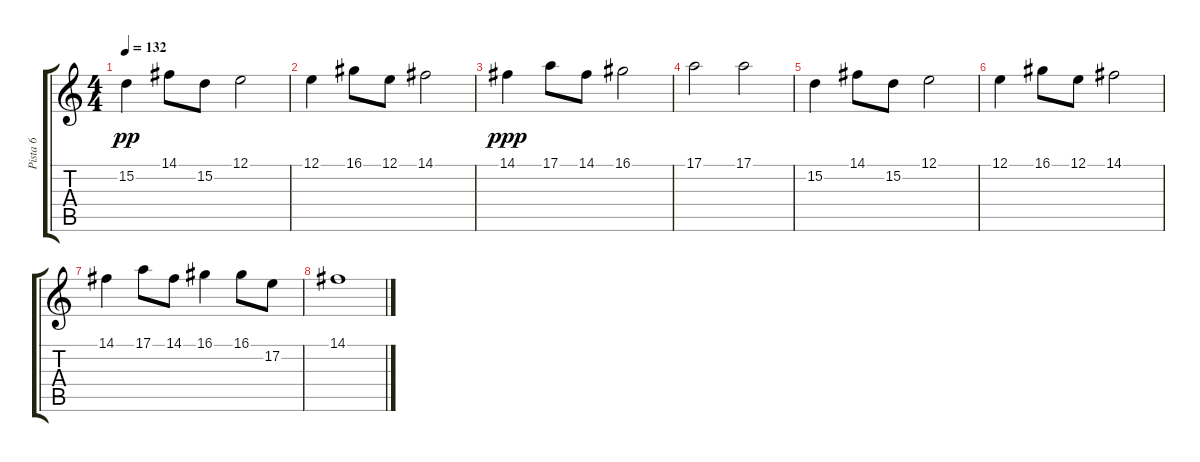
\track ("Pista 6" "Pista 6") {instrument violin}
\staff {score tabs}
\tuning (E4 B3 G3 D3 A2 E2) {hide}
\ts (4 4)
\tempo 132
\clef g2
\ks c
15.2.4{dy pp} 14.1.8 15.2.8 12.1.2 |
12.1.4 16.1.8 12.1.8 14.1.2 |
14.1.4{dy ppp} 17.1.8 14.1.8 16.1.2 |
17.1.2 17.1.2 |
15.2.4 14.1.8 15.2.8 12.1.2 |
12.1.4 16.1.8 12.1.8 14.1.2 |
14.1.4 17.1.8 14.1.8 16.1.4 16.1.8 17.2.8 |
14.1.1
